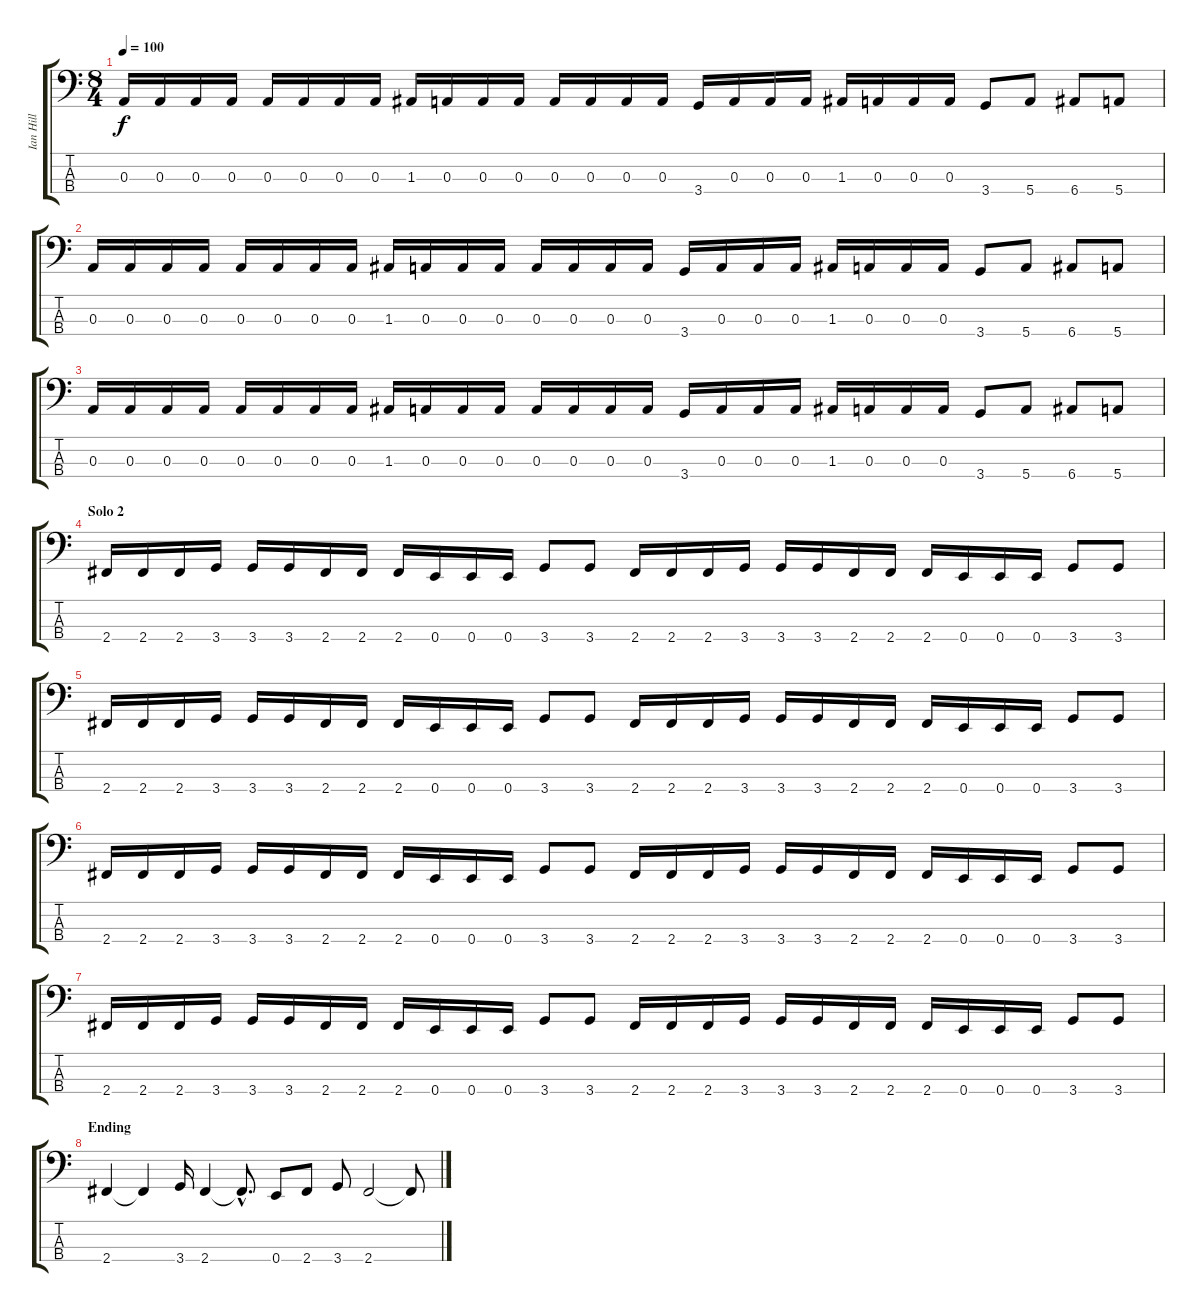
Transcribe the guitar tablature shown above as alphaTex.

\track ("Ian Hill" "Ian Hill") {instrument slapbass2}
\staff {score tabs}
\tuning (G2 D2 A1 E1) {hide}
\ts (8 4)
\tempo 100
\clef f4
\ks c
0.3.16{dy f} 0.3.16 0.3.16 0.3.16 0.3.16 0.3.16 0.3.16 0.3.16 1.3.16 0.3.16 0.3.16 0.3.16 0.3.16 0.3.16 0.3.16 0.3.16 3.4.16 0.3.16 0.3.16 0.3.16 1.3.16 0.3.16 0.3.16 0.3.16 3.4.8 5.4.8 6.4.8 5.4.8 |
0.3.16 0.3.16 0.3.16 0.3.16 0.3.16 0.3.16 0.3.16 0.3.16 1.3.16 0.3.16 0.3.16 0.3.16 0.3.16 0.3.16 0.3.16 0.3.16 3.4.16 0.3.16 0.3.16 0.3.16 1.3.16 0.3.16 0.3.16 0.3.16 3.4.8 5.4.8 6.4.8 5.4.8 |
0.3.16 0.3.16 0.3.16 0.3.16 0.3.16 0.3.16 0.3.16 0.3.16 1.3.16 0.3.16 0.3.16 0.3.16 0.3.16 0.3.16 0.3.16 0.3.16 3.4.16 0.3.16 0.3.16 0.3.16 1.3.16 0.3.16 0.3.16 0.3.16 3.4.8 5.4.8 6.4.8 5.4.8 |
\section ("" "Solo 2")
2.4.16 2.4.16 2.4.16 3.4.16 3.4.16 3.4.16 2.4.16 2.4.16 2.4.16 0.4.16 0.4.16 0.4.16 3.4.8 3.4.8 2.4.16 2.4.16 2.4.16 3.4.16 3.4.16 3.4.16 2.4.16 2.4.16 2.4.16 0.4.16 0.4.16 0.4.16 3.4.8 3.4.8 |
2.4.16 2.4.16 2.4.16 3.4.16 3.4.16 3.4.16 2.4.16 2.4.16 2.4.16 0.4.16 0.4.16 0.4.16 3.4.8 3.4.8 2.4.16 2.4.16 2.4.16 3.4.16 3.4.16 3.4.16 2.4.16 2.4.16 2.4.16 0.4.16 0.4.16 0.4.16 3.4.8 3.4.8 |
2.4.16 2.4.16 2.4.16 3.4.16 3.4.16 3.4.16 2.4.16 2.4.16 2.4.16 0.4.16 0.4.16 0.4.16 3.4.8 3.4.8 2.4.16 2.4.16 2.4.16 3.4.16 3.4.16 3.4.16 2.4.16 2.4.16 2.4.16 0.4.16 0.4.16 0.4.16 3.4.8 3.4.8 |
2.4.16 2.4.16 2.4.16 3.4.16 3.4.16 3.4.16 2.4.16 2.4.16 2.4.16 0.4.16 0.4.16 0.4.16 3.4.8 3.4.8 2.4.16 2.4.16 2.4.16 3.4.16 3.4.16 3.4.16 2.4.16 2.4.16 2.4.16 0.4.16 0.4.16 0.4.16 3.4.8 3.4.8 |
\section ("" "Ending")
2.4.4 2.4{t}.4 3.4.16 2.4.4 2.4{hac t}.8{d} 0.4.8 2.4.8 3.4.8 2.4.2 2.4{t}.8
